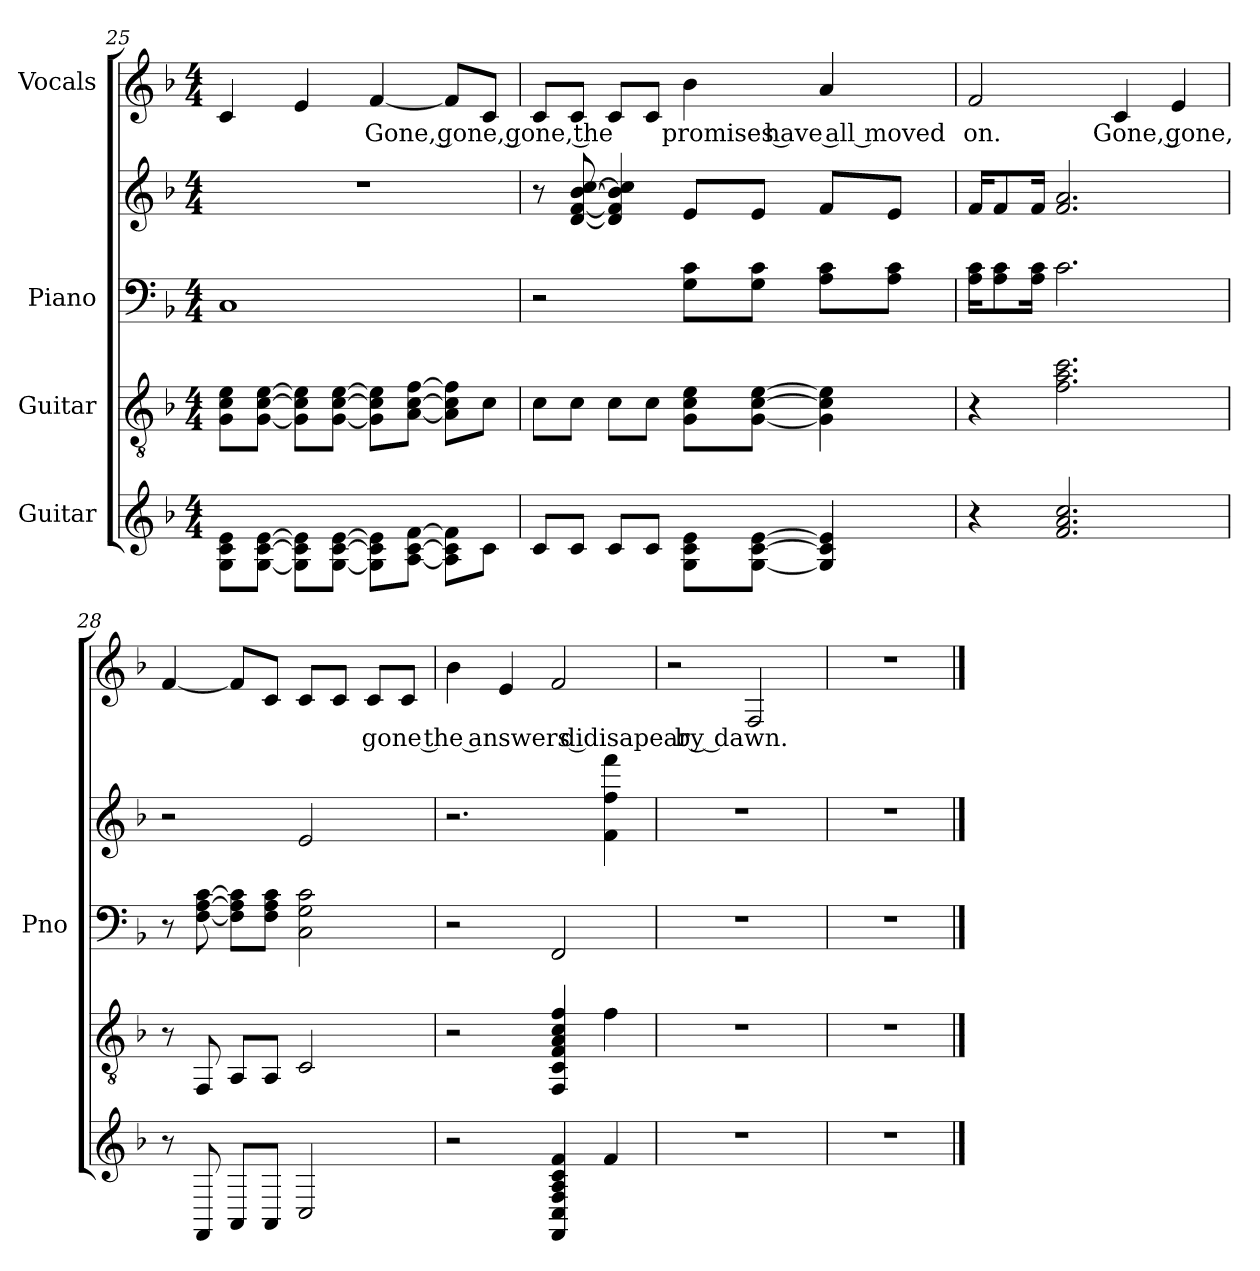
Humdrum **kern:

**kern	**kern	**kern	**kern	**kern	**text
*part4	*part3	*part2	*part2	*part1	*part1
*staff5	*staff4	*staff3	*staff2	*staff1	*staff1
*I"Guitar	*I"Guitar	*I"Piano	*	*I"Vocals	*
*	*	*I'Pno	*	*	*
*	*clefGv2	*clefF4	*clefG2	*clefG2	*
*k[b-]	*k[b-]	*k[b-]	*k[b-]	*k[b-]	*
*F:	*F:	*F:	*F:	*F:	*
*M4/4	*M4/4	*M4/4	*M4/4	*M4/4	*
=25	=25	=25	=25	=25	=25
8e\ 8c\ 8G\L	8G\ 8c\ 8e\L	1C	1r	4c/	.
[8e\ [8c\ [8G\J	[8G\ [8c\ [8e\J	.	.	.	.
8e]\ 8c]\ 8G]\L	8G\] 8c\] 8e\]L	.	.	4e/	.
[8e\ [8c\ [8G\J	[8G\ [8c\ [8e\J	.	.	.	.
!	!	!	!	!	!LO:LY:b
8e]\ 8c]\ 8G]\L	8G\] 8c\] 8e\]L	.	.	[4f/	Gone, gone, gone, the
[8f\ [8A\ [8c\J	[8A\ [8c\ [8f\J	.	.	.	.
8f]\ 8A]\ 8c]\L	8A\] 8c\] 8f\]L	.	.	8f/L]	.
8cJ	8c\J	.	.	8c/J	.
=26	=26	=26	=26	=26	=26
8cL	8c\L	2r	8r	8c/L	.
8cJ	8c\J	.	[8d/ [8f/ [8b-/ [8cc/	8c/J	.
8cL	8c\L	.	4d/] 4f/] 4b-/] 4cc/]	8c/L	.
8cJ	8c\J	.	.	8c/J	.
!	!	!	!	!	!LO:LY:b
8e\ 8c\ 8G\L	8G\ 8c\ 8e\L	8G\ 8c\L	8e/L	4b-\	promises have all moved
[8e\ [8c\ [8G\J	[8G\ [8c\ [8e\J	8G\ 8c\J	8e/J	.	.
4e] 4c] 4G]	4G\] 4c\] 4e\]	8A\ 8c\L	8f/L	4a/	.
.	.	8A\ 8c\J	8e/J	.	.
!!LO:LB:g=z
=27	=27	=27	=27	=27	=27
!	!	!	!	!	!LO:LY:b
4r	4r	16A\ 16c\KL	16f/KL	2f/	on.
.	.	8A\ 8c\	8f/	.	.
.	.	16A\ 16c\Jk	16f/Jk	.	.
2.cc 2.f 2.a	2.f\ 2.a\ 2.cc\	2.c\	2.f/ 2.a/	.	.
!	!	!	!	!	!LO:LY:b
.	.	.	.	4c/	Gone, gone,
.	.	.	.	4e/	.
=28	=28	=28	=28	=28	=28
!	!	!	!	!	!LO:LY:b
8r	8r	8r	2r	[4f/	.
8FF	8FF/	[8F\ [8A\ [8c\	.	.	.
8AAL	8AA/L	8F\] 8A\] 8c\]L	.	8f/L]	.
8AAJ	8AA/J	8F\ 8A\ 8c\J	.	8c/J	.
2C	2C/	2C\ 2G\ 2c\	2e/	8c/L	.
.	.	.	.	8c/J	.
!	!	!	!	!	!LO:LY:b
.	.	.	.	8c/L	gone the answers didisapear by dawn.
.	.	.	.	8c/J	.
=29	=29	=29	=29	=29	=29
2r	2r	2r	2.r	4b-\	.
.	.	.	.	4e/	.
4f 4FF 4C 4F 4A 4c	4FF/ 4C/ 4F/ 4A/ 4c/ 4f/	2FF/	.	2f/	.
4f	4f\	.	4f\ 4ff\ 4fff\	.	.
=30	=30	=30	=30	=30	=30
1r	1r	1r	1r	2r	.
.	.	.	.	2F/	.
=31	=31	=31	=31	=31	=31
1r	1r	1r	1r	1r	.
==	==	==	==	==	==
*-	*-	*-	*-	*-	*-
